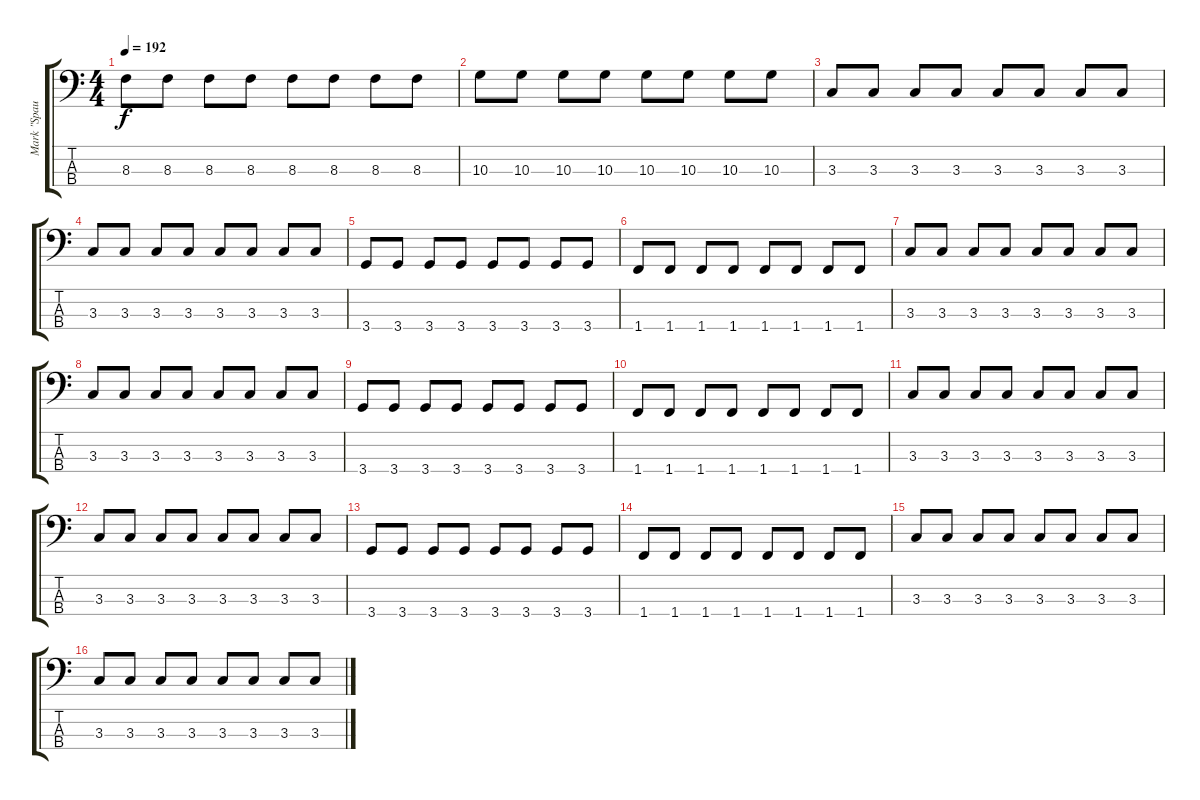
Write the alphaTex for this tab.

\track ("Mark \"Spaulding\" Hoppus" "Mark \"Spau") {instrument electricbasspick}
\staff {score tabs}
\tuning (G2 D2 A1 E1) {hide}
\ts (4 4)
\tempo 192
\clef f4
\ks c
8.3.8{dy f} 8.3.8 8.3.8 8.3.8 8.3.8 8.3.8 8.3.8 8.3.8 |
10.3.8 10.3.8 10.3.8 10.3.8 10.3.8 10.3.8 10.3.8 10.3.8 |
3.3.8 3.3.8 3.3.8 3.3.8 3.3.8 3.3.8 3.3.8 3.3.8 |
3.3.8 3.3.8 3.3.8 3.3.8 3.3.8 3.3.8 3.3.8 3.3.8 |
3.4.8 3.4.8 3.4.8 3.4.8 3.4.8 3.4.8 3.4.8 3.4.8 |
1.4.8 1.4.8 1.4.8 1.4.8 1.4.8 1.4.8 1.4.8 1.4.8 |
3.3.8 3.3.8 3.3.8 3.3.8 3.3.8 3.3.8 3.3.8 3.3.8 |
3.3.8 3.3.8 3.3.8 3.3.8 3.3.8 3.3.8 3.3.8 3.3.8 |
3.4.8 3.4.8 3.4.8 3.4.8 3.4.8 3.4.8 3.4.8 3.4.8 |
1.4.8 1.4.8 1.4.8 1.4.8 1.4.8 1.4.8 1.4.8 1.4.8 |
3.3.8 3.3.8 3.3.8 3.3.8 3.3.8 3.3.8 3.3.8 3.3.8 |
3.3.8 3.3.8 3.3.8 3.3.8 3.3.8 3.3.8 3.3.8 3.3.8 |
3.4.8 3.4.8 3.4.8 3.4.8 3.4.8 3.4.8 3.4.8 3.4.8 |
1.4.8 1.4.8 1.4.8 1.4.8 1.4.8 1.4.8 1.4.8 1.4.8 |
3.3.8 3.3.8 3.3.8 3.3.8 3.3.8 3.3.8 3.3.8 3.3.8 |
3.3.8 3.3.8 3.3.8 3.3.8 3.3.8 3.3.8 3.3.8 3.3.8
